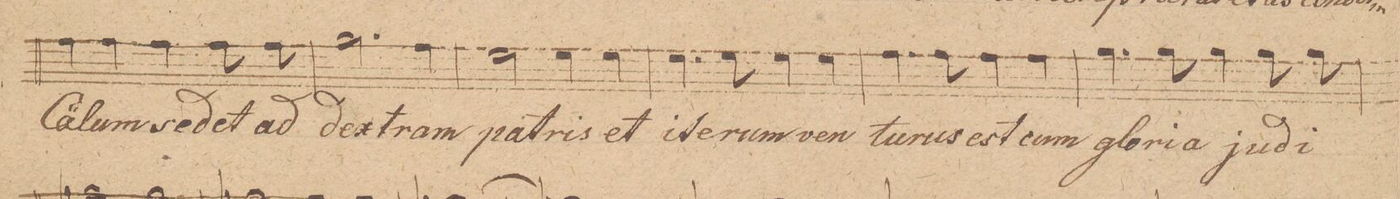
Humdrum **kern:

**kern	**text	**dynam
*I"Tenore 1mo	*	*
*clefC4	*	*
*k[]	*	*
*met(c|)	*	*
*M2/2	*	*
4e\	Cä-	.
4e\	-lum	.
4e\	se-	.
8e\	-det	.
8e\	ad	.
=76	=76	=76
2.f\	dex-	.
4e\	-tram	.
=77	=77	=77
2d\	pat-	.
4d\	-ris	.
4d\	et	.
=78	=78	=78
4.d\	i-	.
8d\	-te-	.
4d\	-rum	.
4d\	ven-	.
=79	=79	=79
4.e\	-tu-	.
8e\	-rus	.
4e\	est	.
4e\	cum	.
=80	=80	=80
4.f\	glo-	.
8f\	-ri-	.
4f\	-a	.
8f\	ju-	.
8f\	-di-	.
=81	=81	=81
*-	*-	*-
